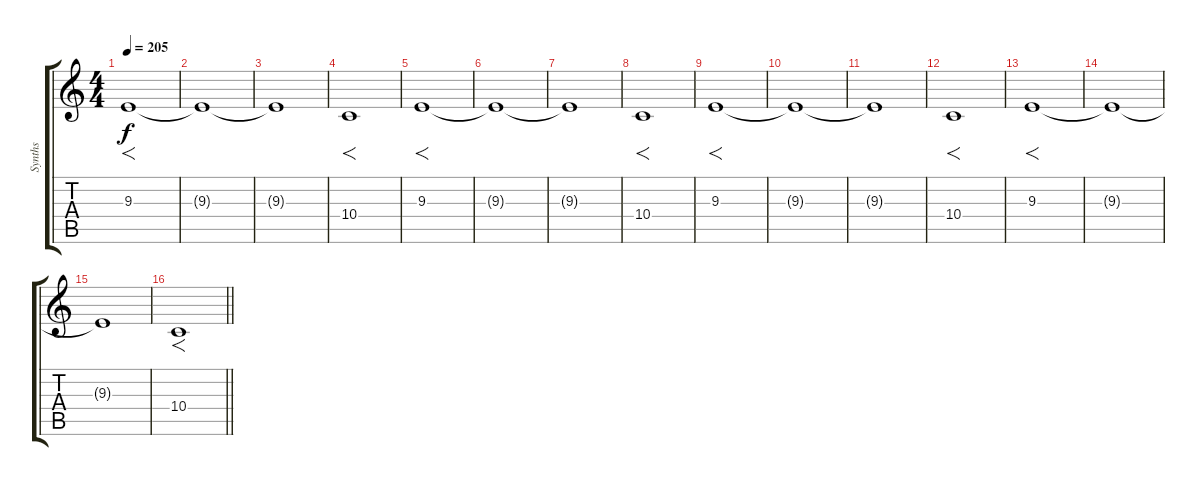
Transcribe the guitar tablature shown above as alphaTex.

\track ("Synths" "Synths") {instrument choiraahs}
\staff {score tabs}
\tuning (E4 B3 G3 D3 A2 D2) {hide}
\ts (4 4)
\tempo 205
\clef g2
\ks c
9.3.1{f dy f} |
9.3{t}.1 |
9.3{t}.1 |
10.4.1{f} |
9.3.1{f} |
9.3{t}.1 |
9.3{t}.1 |
10.4.1{f} |
9.3.1{f} |
9.3{t}.1 |
9.3{t}.1 |
10.4.1{f} |
9.3.1{f} |
9.3{t}.1 |
9.3{t}.1 |
\barLineRight lightlight
10.4.1{f}
